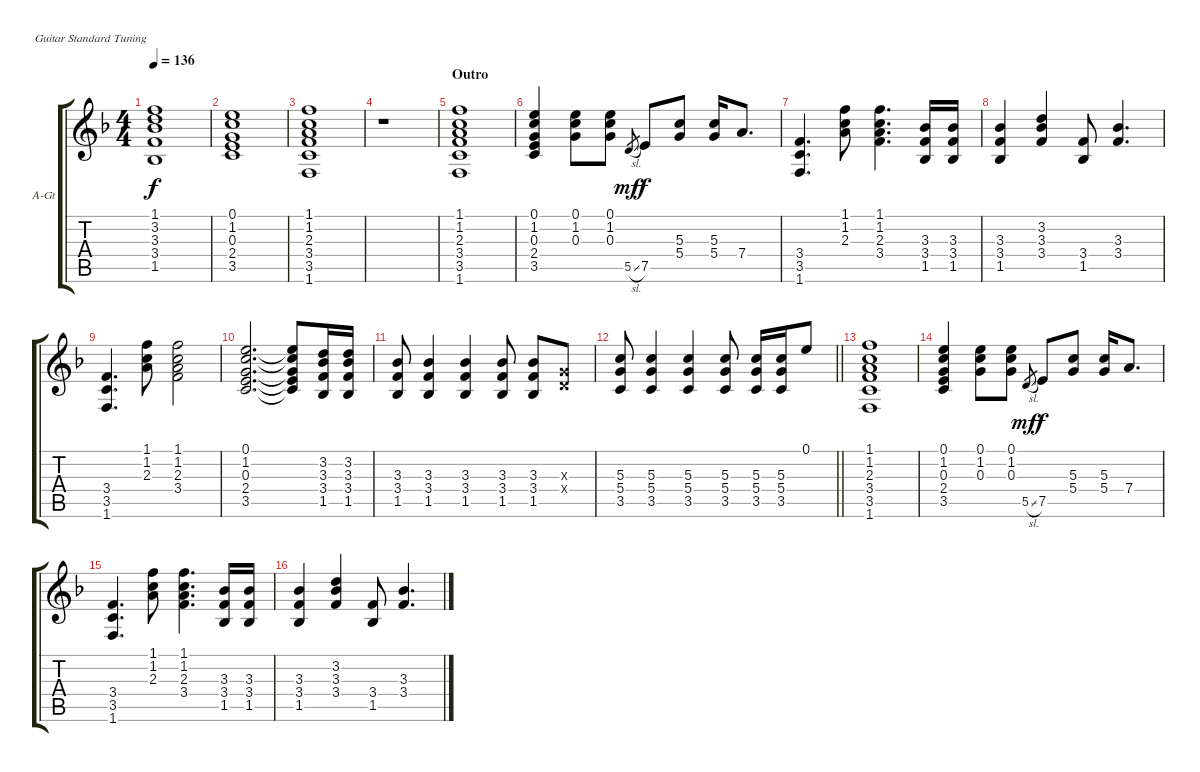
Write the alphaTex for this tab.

\bracketExtendMode groupsimilarinstruments
\firstSystemTrackNameOrientation horizontal
\otherSystemsTrackNameOrientation horizontal
\track ("Acoustic Guitar" "A-Gt") {instrument acousticguitarsteel}
\staff {score tabs}
\tuning (E4 B3 G3 D3 A2 E2)
\ts (4 4)
\tempo 136
\clef g2
\ks f
(1.1 3.2 3.3 3.4 1.5).1{dy f} |
(0.1 1.2 0.3 2.4 3.5).1 |
(1.1 1.2 2.3 3.4 3.5 1.6).1 |
r.1 |
\section ("" "Outro")
(1.1 1.2 2.3 3.4 3.5 1.6).1 |
(0.1 1.2 0.3 2.4 3.5).4 (0.1 1.2 0.3).8 (0.1 1.2 0.3).8 5.5{sl}.8{gr dy mf} 7.5.8{dy f} (5.3 5.4).8 (5.3 5.4).16 7.4.8{d} |
(3.4 3.5 1.6).4{d} (1.1 1.2 2.3).8 (1.1 1.2 2.3 3.4).4{d} (3.3 3.4 1.5).16 (3.3 3.4 1.5).16 |
(3.3 3.4 1.5).4 (3.2 3.3 3.4).4 (3.4 1.5).8 (3.3 3.4).4{d} |
(3.4 3.5 1.6).4{d} (1.1 1.2 2.3).8 (1.1 1.2 2.3 3.4).2 |
(0.1 1.2 0.3 2.4 3.5).2{d} (0.1{t} 1.2{t} 0.3{t} 2.4{t} 3.5{t}).8 (3.2 3.3 3.4 1.5).16 (3.2 3.3 3.4 1.5).16 |
(3.3 3.4 1.5).8 (3.3 3.4 1.5).4 (3.3 3.4 1.5).4 (3.3 3.4 1.5).8 (3.3 3.4 1.5).8 (0.3{x} 0.4{x}).8 |
\barLineRight lightlight
(5.3 5.4 3.5).8 (5.3 5.4 3.5).4 (5.3 5.4 3.5).4 (5.3 5.4 3.5).8 (5.3 5.4 3.5).16 (5.3 5.4 3.5).16 0.1.8 |
(1.1 1.2 2.3 3.4 3.5 1.6).1 |
(0.1 1.2 0.3 2.4 3.5).4 (0.1 1.2 0.3).8 (0.1 1.2 0.3).8 5.5{sl}.8{gr dy mf} 7.5.8{dy f} (5.3 5.4).8 (5.3 5.4).16 7.4.8{d} |
(3.4 3.5 1.6).4{d} (1.1 1.2 2.3).8 (1.1 1.2 2.3 3.4).4{d} (3.3 3.4 1.5).16 (3.3 3.4 1.5).16 |
(3.3 3.4 1.5).4 (3.2 3.3 3.4).4 (3.4 1.5).8 (3.3 3.4).4{d}
